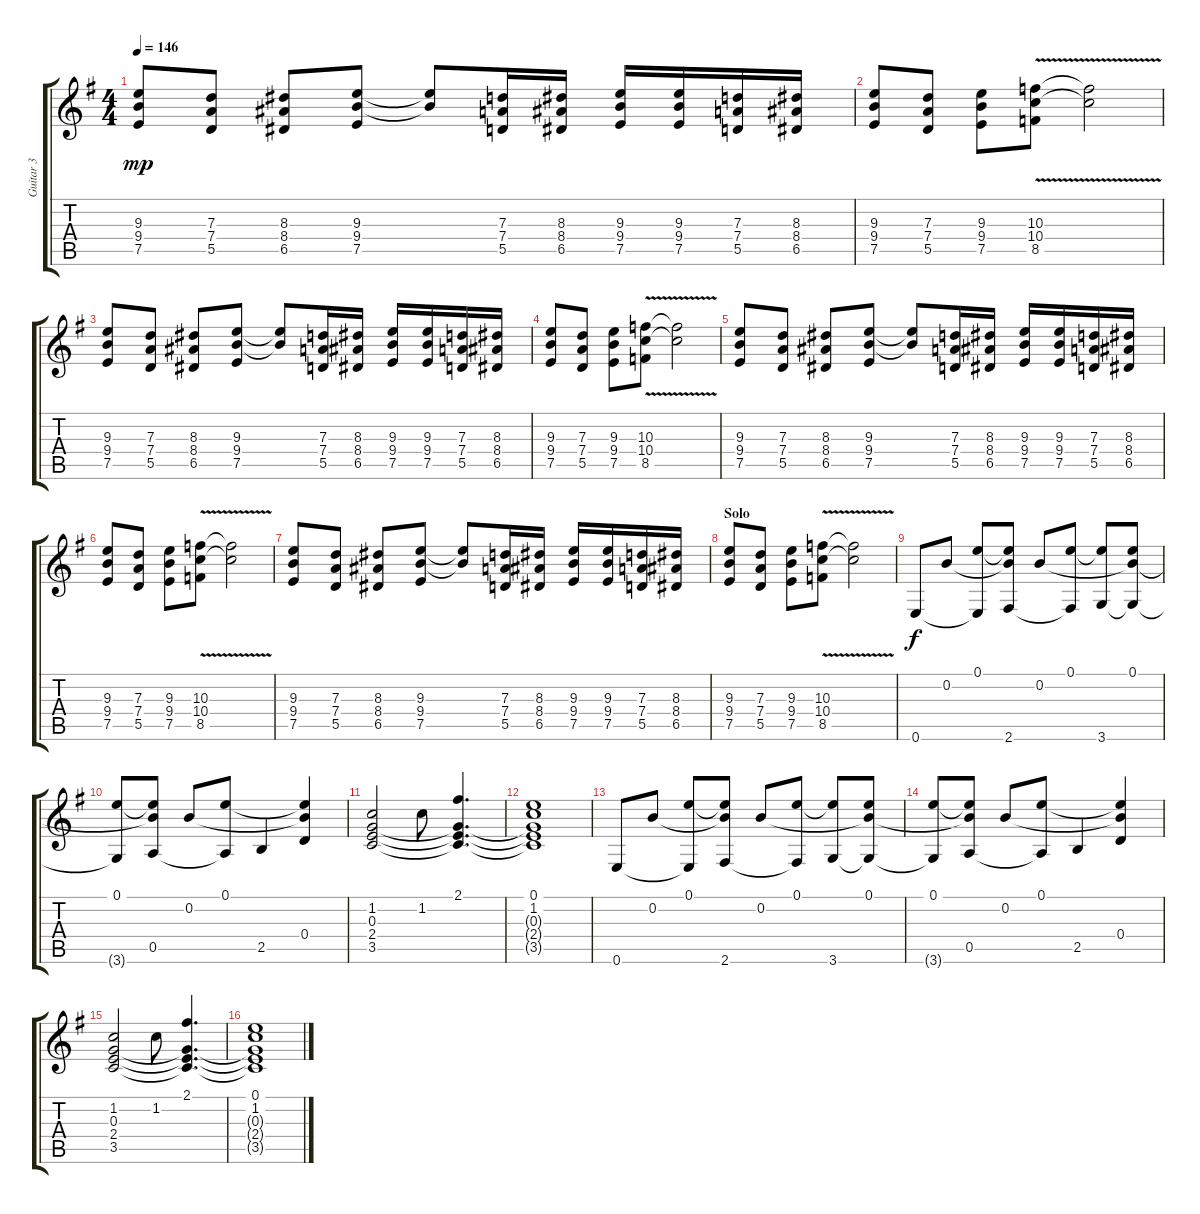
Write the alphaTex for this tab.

\track ("Guitar 3" "Guitar 3") {instrument overdrivenguitar}
\staff {score tabs}
\tuning (E4 B3 G3 D3 A2 E2) {hide}
\ts (4 4)
\tempo 146
\clef g2
\ks g
(9.3 9.4 7.5).8{dy mp} (7.3 7.4 5.5).8 (8.3 8.4 6.5).8 (9.3 9.4 7.5).8 (9.3{t} 9.4{t}).8 (7.3 7.4 5.5).16 (8.3 8.4 6.5).16 (9.3 9.4 7.5).16 (9.3 9.4 7.5).16 (7.3 7.4 5.5).16 (8.3 8.4 6.5).16 |
(9.3 9.4 7.5).8 (7.3 7.4 5.5).8 (9.3 9.4 7.5).8 (10.3{v} 10.4{v} 8.5).8 (10.3{t} 10.4{t}).2 |
(9.3 9.4 7.5).8 (7.3 7.4 5.5).8 (8.3 8.4 6.5).8 (9.3 9.4 7.5).8 (9.3{t} 9.4{t}).8 (7.3 7.4 5.5).16 (8.3 8.4 6.5).16 (9.3 9.4 7.5).16 (9.3 9.4 7.5).16 (7.3 7.4 5.5).16 (8.3 8.4 6.5).16 |
(9.3 9.4 7.5).8 (7.3 7.4 5.5).8 (9.3 9.4 7.5).8 (10.3{v} 10.4{v} 8.5).8 (10.3{t} 10.4{t}).2 |
(9.3 9.4 7.5).8 (7.3 7.4 5.5).8 (8.3 8.4 6.5).8 (9.3 9.4 7.5).8 (9.3{t} 9.4{t}).8 (7.3 7.4 5.5).16 (8.3 8.4 6.5).16 (9.3 9.4 7.5).16 (9.3 9.4 7.5).16 (7.3 7.4 5.5).16 (8.3 8.4 6.5).16 |
(9.3 9.4 7.5).8 (7.3 7.4 5.5).8 (9.3 9.4 7.5).8 (10.3{v} 10.4{v} 8.5).8 (10.3{t} 10.4{t}).2 |
(9.3 9.4 7.5).8 (7.3 7.4 5.5).8 (8.3 8.4 6.5).8 (9.3 9.4 7.5).8 (9.3{t} 9.4{t}).8 (7.3 7.4 5.5).16 (8.3 8.4 6.5).16 (9.3 9.4 7.5).16 (9.3 9.4 7.5).16 (7.3 7.4 5.5).16 (8.3 8.4 6.5).16 |
\section ("" "Solo")
(9.3 9.4 7.5).8 (7.3 7.4 5.5).8 (9.3 9.4 7.5).8 (10.3{v} 10.4{v} 8.5).8 (10.3{t} 10.4{t}).2 |
0.6.8{dy f volume 10} 0.2.8 (0.1 0.6{t}).8 (0.1{t} 0.2{t} 2.6).8 0.2.8 (0.1 2.6{t}).8 (0.1{t} 3.6).8 (0.1 0.2{t} 3.6{t}).8 |
(0.1 3.6{t}).8 (0.1{t} 0.2{t} 0.5).8 0.2.8 (0.1 0.5{t}).8 2.5.4 (0.1{t} 0.2{t} 0.4).4 |
(1.2 0.3 2.4 3.5).2 1.2.8 (2.1 0.3{t} 2.4{t} 3.5{t}).4{d} |
(0.1 1.2 0.3{t} 2.4{t} 3.5{t}).1 |
0.6.8 0.2.8 (0.1 0.6{t}).8 (0.1{t} 0.2{t} 2.6).8 0.2.8 (0.1 2.6{t}).8 (0.1{t} 3.6).8 (0.1 0.2{t} 3.6{t}).8 |
(0.1 3.6{t}).8 (0.1{t} 0.2{t} 0.5).8 0.2.8 (0.1 0.5{t}).8 2.5.4 (0.1{t} 0.2{t} 0.4).4 |
(1.2 0.3 2.4 3.5).2 1.2.8 (2.1 0.3{t} 2.4{t} 3.5{t}).4{d} |
(0.1 1.2 0.3{t} 2.4{t} 3.5{t}).1
